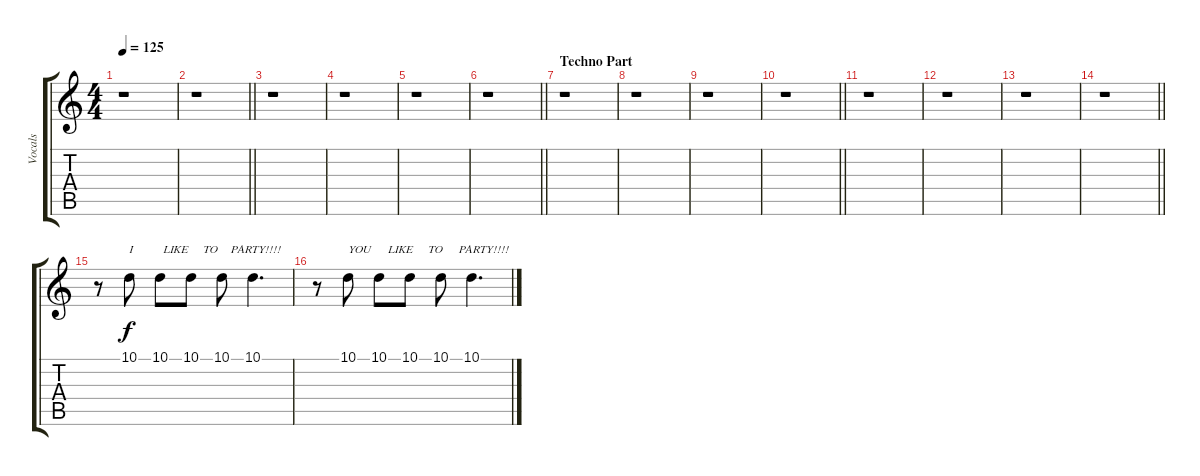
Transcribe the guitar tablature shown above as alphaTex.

\track ("Vocals" "Vocals") {instrument lead2sawtooth}
\staff {score tabs}
\tuning (E4 B3 G3 D3 A2 D2) {hide}
\ts (4 4)
\tempo 125
\clef g2
\ks c
r.1{dy f} |
\barLineRight lightlight
r.1 |
r.1 |
r.1 |
r.1 |
\barLineRight lightlight
r.1 |
\section ("" "Techno Part")
r.1 |
r.1 |
r.1 |
\barLineRight lightlight
r.1 |
r.1 |
r.1 |
r.1 |
\barLineRight lightlight
r.1 |
r.8 10.1.8{txt "I"} 10.1.8{txt " LIKE"} 10.1.8{txt "    TO"} 10.1.8{txt "   PARTY!!!!"} 10.1.4{d} |
r.8 10.1.8{txt "YOU"} 10.1.8{txt "   LIKE"} 10.1.8{txt "      TO"} 10.1.8{txt "      PARTY!!!!"} 10.1.4{d}
